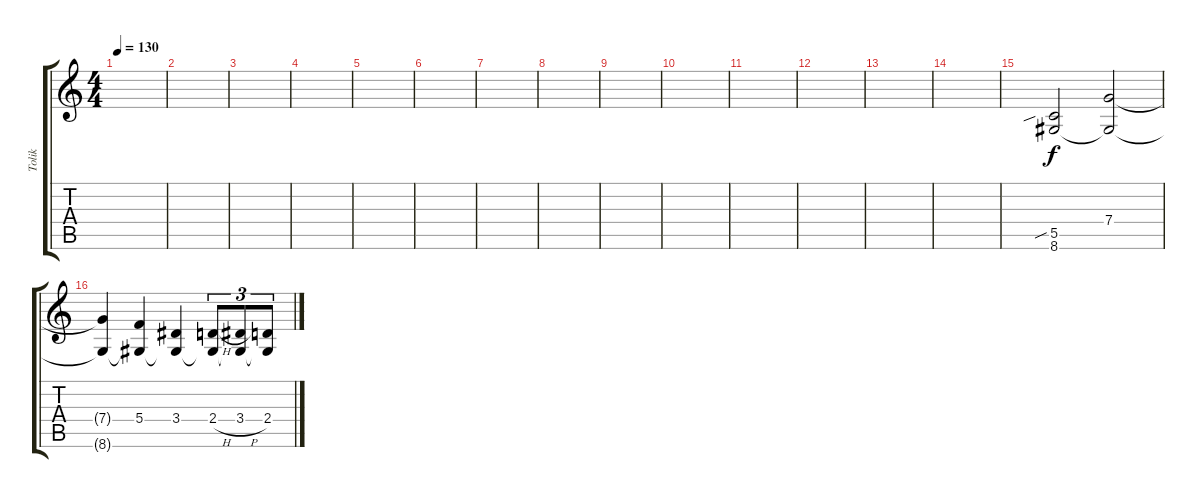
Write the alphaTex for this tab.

\track ("Tolik" "Tolik") {instrument distortionguitar}
\staff {score tabs}
\tuning (D4 A3 F3 C3 G2 C2) {hide}
\ts (4 4)
\tempo 130
\clef g2
\ks c
|
|
|
|
|
|
|
|
|
|
|
|
|
|
(5.5{sib} 8.6).2 (7.4 8.6{t}).2 |
(7.4{t} 8.6{t}).4 (5.4 8.6{t}).4 (3.4 8.6{t}).4 (2.4{h} 8.6{t}).8{tu (3 2)} (3.4{h} 8.6{t}).8{tu (3 2)} (2.4 8.6{t}).8{tu (3 2)}
